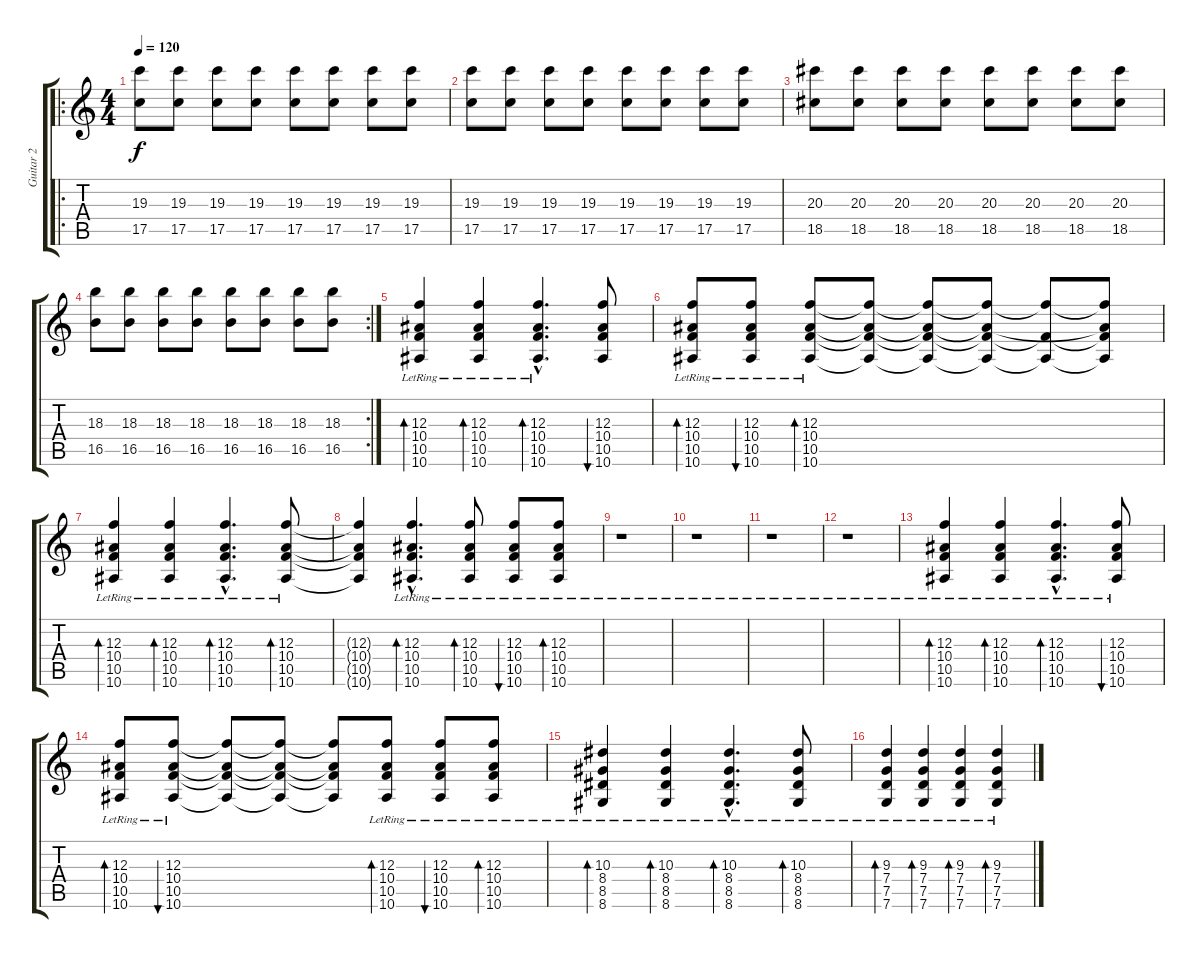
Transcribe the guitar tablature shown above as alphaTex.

\track ("Guitar 2" "Guitar 2") {instrument distortionguitar}
\staff {score tabs}
\tuning (D4 A3 F3 C3 G2 C2) {hide}
\ro
\ts (4 4)
\tempo 120
\clef g2
\ks c
(19.3 17.5).8{dy f} (19.3 17.5).8 (19.3 17.5).8 (19.3 17.5).8 (19.3 17.5).8 (19.3 17.5).8 (19.3 17.5).8 (19.3 17.5).8 |
(19.3 17.5).8 (19.3 17.5).8 (19.3 17.5).8 (19.3 17.5).8 (19.3 17.5).8 (19.3 17.5).8 (19.3 17.5).8 (19.3 17.5).8 |
(20.3 18.5).8 (20.3 18.5).8 (20.3 18.5).8 (20.3 18.5).8 (20.3 18.5).8 (20.3 18.5).8 (20.3 18.5).8 (20.3 18.5).8 |
\rc 2
(18.3 16.5).8 (18.3 16.5).8 (18.3 16.5).8 (18.3 16.5).8 (18.3 16.5).8 (18.3 16.5).8 (18.3 16.5).8 (18.3 16.5).8 |
(12.3 10.4{lr} 10.5{lr} 10.6{lr}).4{bd 60} (12.3 10.4{lr} 10.5{lr} 10.6{lr}).4{bd 60} (12.3{hac} 10.4{hac} 10.5{hac} 10.6{hac lr}).4{d bd 60} (12.3 10.4 10.5 10.6).8{bu 60} |
(12.3 10.4{lr} 10.5{lr} 10.6{lr}).8{bd 60} (12.3 10.4{lr} 10.5{lr} 10.6{lr}).8{bu 60} (12.3 10.4{lr} 10.5{lr} 10.6{lr}).8{bd 60} (12.3{t} 10.4{t} 10.5{t} 10.6{t}).8 (12.3{t} 10.4{t} 10.5{t} 10.6{t}).8 (12.3{t} 10.4{t} 10.5{t} 10.6{t}).8 (12.3{t} 10.5{t} 10.6{t}).8 (12.3{t} 10.4{t} 10.5{t} 10.6{t}).8 |
(12.3 10.4{lr} 10.5{lr} 10.6{lr}).4{bd 60} (12.3 10.4{lr} 10.5{lr} 10.6{lr}).4{bd 60} (12.3{hac} 10.4{hac lr} 10.5{hac lr} 10.6{hac lr}).4{d bd 60} (12.3 10.4{lr} 10.5{lr} 10.6{lr}).8{bd 60} |
(12.3{t} 10.4{t} 10.5{t} 10.6{t}).4 (12.3{hac} 10.4{hac lr} 10.5{hac lr} 10.6{hac lr}).4{d bd 60} (12.3 10.4{lr} 10.5{lr} 10.6{lr}).8{bd 60} (12.3 10.4{lr} 10.5{lr} 10.6{lr}).8{bu 60} (12.3 10.4{lr} 10.5{lr} 10.6{lr}).8{bd 60} |
r.1 |
r.1 |
r.1 |
r.1 |
(12.3{lr} 10.4{lr} 10.5{lr} 10.6{lr}).4{bd 60} (12.3{lr} 10.4{lr} 10.5{lr} 10.6{lr}).4{bd 60} (12.3{hac lr} 10.4{hac lr} 10.5{hac lr} 10.6{hac lr}).4{d bd 60} (12.3{lr} 10.4{lr} 10.5{lr} 10.6{lr}).8{bu 60} |
(12.3{lr} 10.4{lr} 10.5{lr} 10.6{lr}).8{bd 60} (12.3{lr} 10.4{lr} 10.5{lr} 10.6{lr}).8{bu 60} (12.3{t} 10.4{t} 10.5{t} 10.6{t}).8 (12.3{t} 10.4{t} 10.5{t} 10.6{t}).8 (12.3{t} 10.4{t} 10.5{t} 10.6{t}).8 (12.3{lr} 10.4{lr} 10.5{lr} 10.6{lr}).8{bd 60} (12.3{lr} 10.4{lr} 10.5{lr} 10.6{lr}).8{bu 60} (12.3{lr} 10.4{lr} 10.5{lr} 10.6{lr}).8{bd 60} |
(10.3{lr} 8.4{lr} 8.5{lr} 8.6{lr}).4{bd 60} (10.3{lr} 8.4{lr} 8.5{lr} 8.6{lr}).4{bd 60} (10.3{hac lr} 8.4{hac lr} 8.5{hac lr} 8.6{hac lr}).4{d bd 60} (10.3{lr} 8.4{lr} 8.5{lr} 8.6{lr}).8{bd 60} |
(9.3{lr} 7.4{lr} 7.5{lr} 7.6{lr}).4{bd 60} (9.3{lr} 7.4{lr} 7.5{lr} 7.6{lr}).4{bd 60} (9.3{lr} 7.4{lr} 7.5{lr} 7.6{lr}).4{bd 60} (9.3{lr} 7.4{lr} 7.5{lr} 7.6{lr}).4{bd 60}
